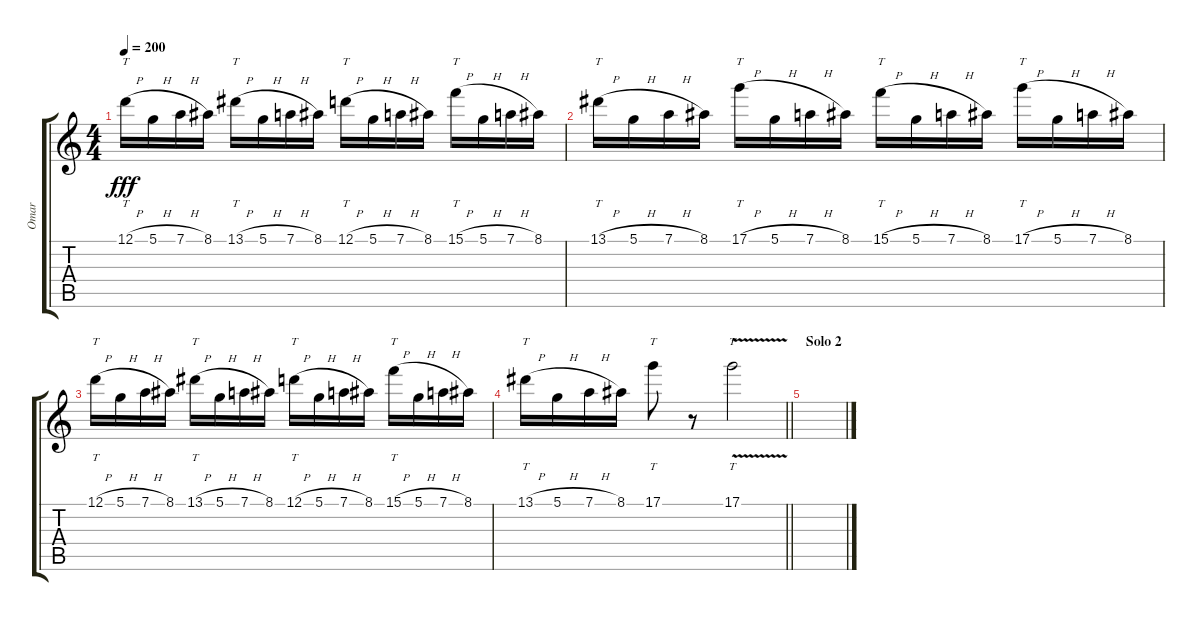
\track ("Omar" "Omar") {instrument distortionguitar}
\staff {score tabs}
\tuning (D4 A3 F3 C3 G2 C2) {hide}
\ts (4 4)
\tempo 200
\clef g2
\ks c
12.1{h}.16{tt dy fff} 5.1{h}.16 7.1{h}.16 8.1.16 13.1{h}.16{tt} 5.1{h}.16 7.1{h}.16 8.1.16 12.1{h}.16{tt} 5.1{h}.16 7.1{h}.16 8.1.16 15.1{h}.16{tt} 5.1{h}.16 7.1{h}.16 8.1.16 |
13.1{h}.16{tt} 5.1{h}.16 7.1{h}.16 8.1.16 17.1{h}.16{tt} 5.1{h}.16 7.1{h}.16 8.1.16 15.1{h}.16{tt} 5.1{h}.16 7.1{h}.16 8.1.16 17.1{h}.16{tt} 5.1{h}.16 7.1{h}.16 8.1.16 |
12.1{h}.16{tt} 5.1{h}.16 7.1{h}.16 8.1.16 13.1{h}.16{tt} 5.1{h}.16 7.1{h}.16 8.1.16 12.1{h}.16{tt} 5.1{h}.16 7.1{h}.16 8.1.16 15.1{h}.16{tt} 5.1{h}.16 7.1{h}.16 8.1.16 |
\barLineRight lightlight
13.1{h}.16{tt} 5.1{h}.16 7.1{h}.16 8.1.16 17.1.8{tt} r.8 17.1{v}.2{tt} |
\section ("" "Solo 2")
